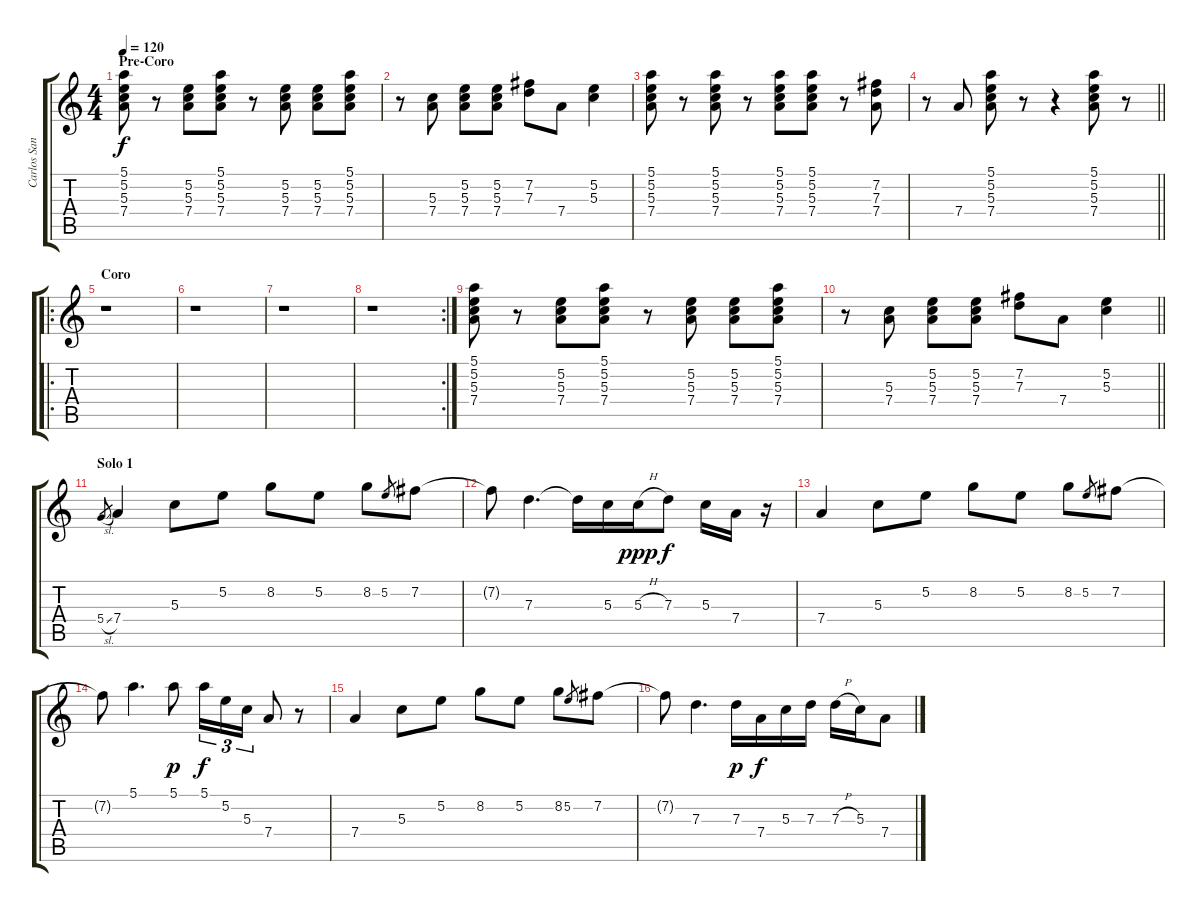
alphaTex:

\track ("Carlos Santana" "Carlos San") {instrument distortionguitar}
\staff {score tabs}
\tuning (E4 B3 G3 D3 A2 E2) {hide}
\ts (4 4)
\section ("" "Pre-Coro")
\tempo 120
\clef g2
\ks c
(5.1 5.2 5.3 7.4).8{dy f} r.8 (5.2 5.3 7.4).8 (5.1 5.2 5.3 7.4).8 r.8 (5.2 5.3 7.4).8 (5.2 5.3 7.4).8 (5.1 5.2 5.3 7.4).8 |
r.8 (5.3 7.4).8 (5.2 5.3 7.4).8 (5.2 5.3 7.4).8 (7.2 7.3).8 7.4.8 (5.2 5.3).4 |
(5.1 5.2 5.3 7.4).8 r.8 (5.1 5.2 5.3 7.4).8 r.8 (5.1 5.2 5.3 7.4).8 (5.1 5.2 5.3 7.4).8 r.8 (7.2 7.3 7.4).8 |
\barLineRight lightlight
r.8 7.4.8 (5.1 5.2 5.3 7.4).8 r.8 r.4 (5.1 5.2 5.3 7.4).8 r.8 |
\ro
\section ("" "Coro")
r.1 |
r.1 |
r.1 |
\rc 2
r.1 |
(5.1 5.2 5.3 7.4).8 r.8 (5.2 5.3 7.4).8 (5.1 5.2 5.3 7.4).8 r.8 (5.2 5.3 7.4).8 (5.2 5.3 7.4).8 (5.1 5.2 5.3 7.4).8 |
\barLineRight lightlight
r.8 (5.3 7.4).8 (5.2 5.3 7.4).8 (5.2 5.3 7.4).8 (7.2 7.3).8 7.4.8 (5.2 5.3).4 |
\section ("" "Solo 1")
5.4{sl}.8{gr} 7.4.4 5.3.8 5.2.8 8.2.8 5.2.8 8.2.8 5.2.8{gr} 7.2.8 |
7.2{t}.8 7.3.4{d} 7.3{t}.16 5.3.16 5.3{h}.16{dy ppp} 7.3.8{dy f} 5.3.16 7.4.16 r.16 |
7.4.4 5.3.8 5.2.8 8.2.8 5.2.8 8.2.8 5.2.8{gr} 7.2.8 |
7.2{t}.8 5.1.4{d} 5.1.8{dy p} 5.1.16{tu (3 2) dy f} 5.2.16{tu (3 2)} 5.3.16{tu (3 2)} 7.4.8 r.8 |
7.4.4 5.3.8 5.2.8 8.2.8 5.2.8 8.2.8 5.2.8{gr} 7.2.8 |
7.2{t}.8 7.3.4{d} 7.3.16{dy p} 7.4.16{dy f} 5.3.16 7.3.16 7.3{h}.16 5.3.16 7.4.8
